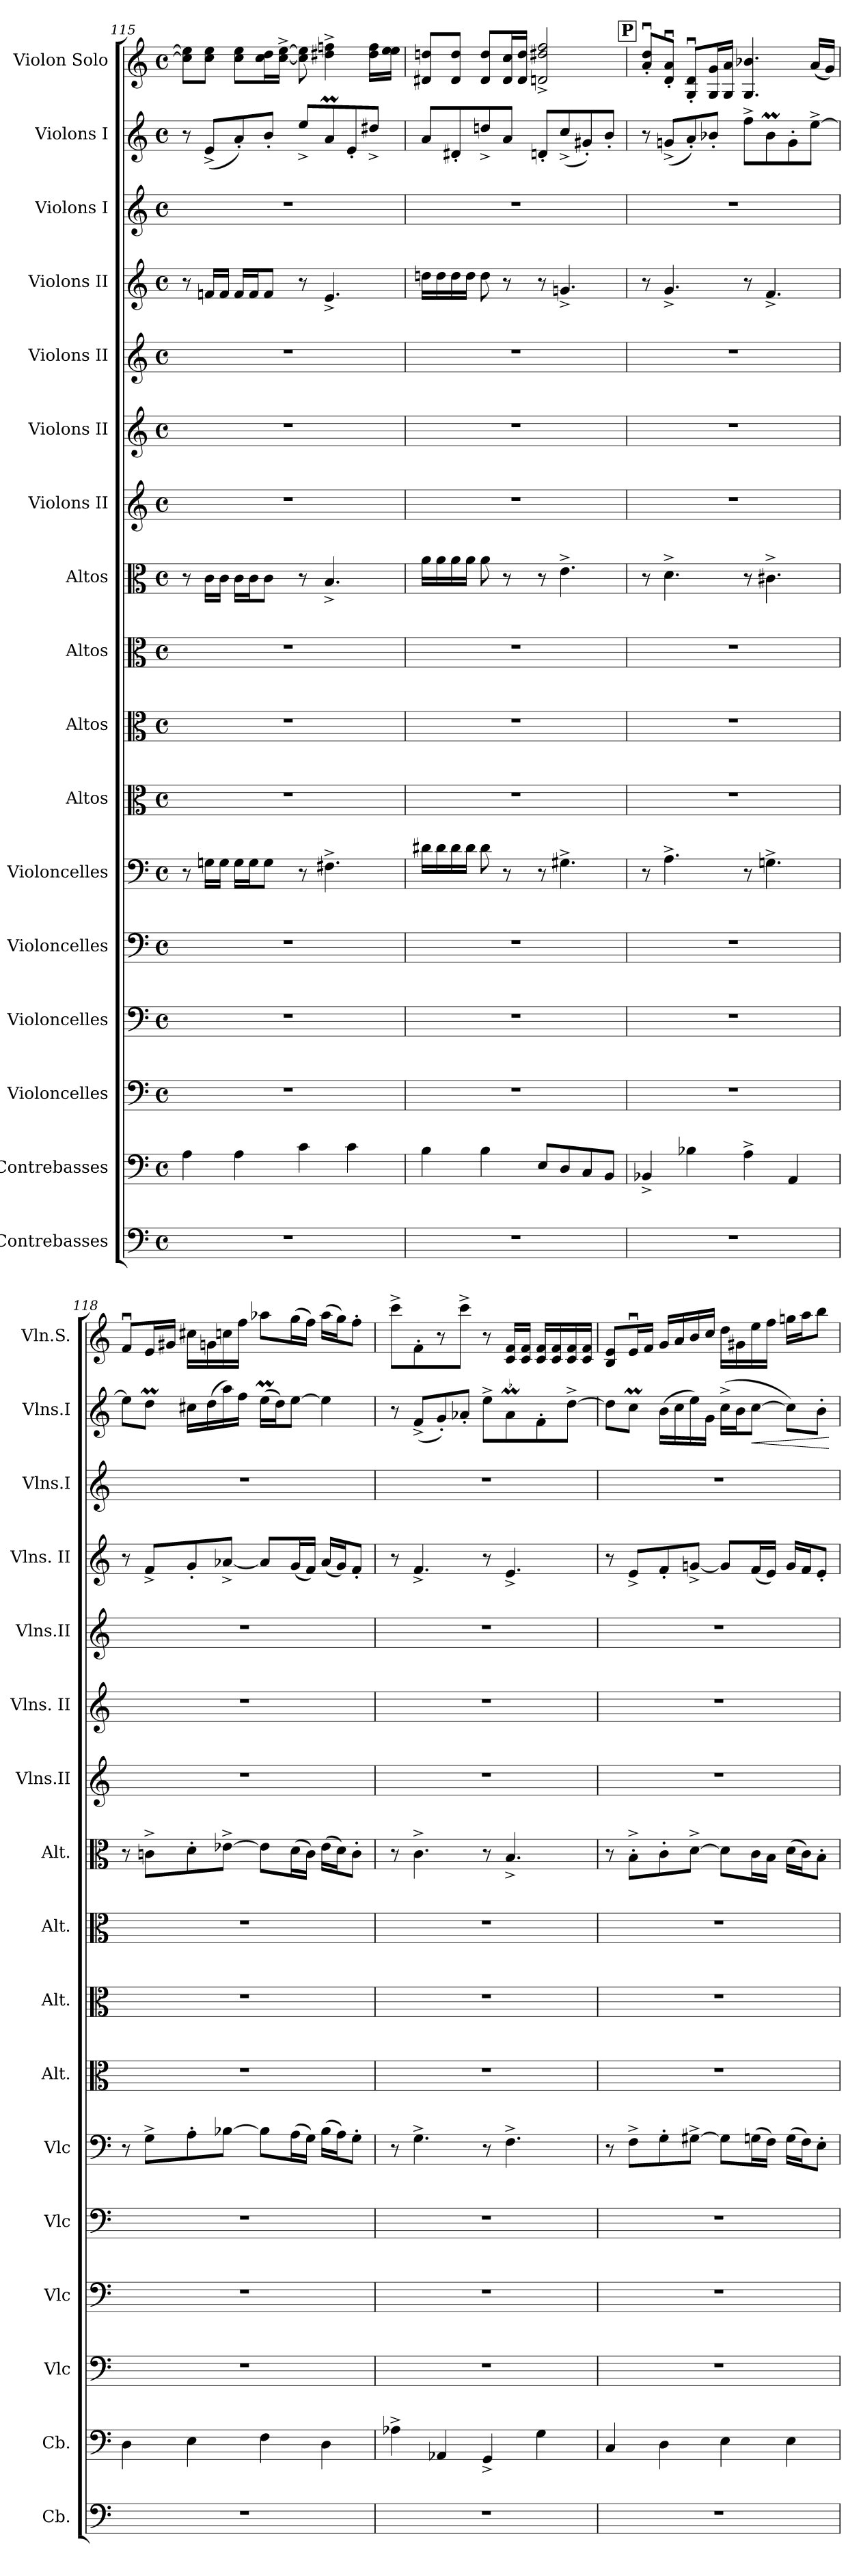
**kern	**kern	**kern	**kern	**kern	**kern	**kern	**kern	**kern	**kern	**kern	**kern	**kern	**kern	**kern	**kern	**dynam	**kern
*part17	*part16	*part15	*part14	*part13	*part12	*part11	*part10	*part9	*part8	*part7	*part6	*part5	*part4	*part3	*part2	*part2	*part1
*staff17	*staff16	*staff15	*staff14	*staff13	*staff12	*staff11	*staff10	*staff9	*staff8	*staff7	*staff6	*staff5	*staff4	*staff3	*staff2	*staff2	*staff1
*I"Contrebasses	*I"Contrebasses	*I"Violoncelles	*I"Violoncelles	*I"Violoncelles	*I"Violoncelles	*I"Altos	*I"Altos	*I"Altos	*I"Altos	*I"Violons II	*I"Violons II	*I"Violons II	*I"Violons II	*I"Violons I	*I"Violons I	*	*I"Violon Solo
*I'Cb.	*I'Cb.	*I'Vlc	*I'Vlc	*I'Vlc	*I'Vlc	*I'Alt.	*I'Alt.	*I'Alt.	*I'Alt.	*I'Vlns.II	*I'Vlns. II	*I'Vlns.II	*I'Vlns. II	*I'Vlns.I	*I'Vlns.I	*	*I'Vln.S.
!!LO:LB:g=z
*clefF4	*clefF4	*clefF4	*clefF4	*clefF4	*clefF4	*clefC3	*clefC3	*clefC3	*clefC3	*clefG2	*clefG2	*clefG2	*clefG2	*clefG2	*clefG2	*	*clefG2
*ITrd7c12	*ITrd7c12	*	*	*	*	*	*	*	*	*	*	*	*	*	*	*	*
*k[]	*k[]	*k[]	*k[]	*k[]	*k[]	*k[]	*k[]	*k[]	*k[]	*k[]	*k[]	*k[]	*k[]	*k[]	*k[]	*	*k[]
*M4/4	*M4/4	*M4/4	*M4/4	*M4/4	*M4/4	*M4/4	*M4/4	*M4/4	*M4/4	*M4/4	*M4/4	*M4/4	*M4/4	*M4/4	*M4/4	*	*M4/4
*met(c)	*met(c)	*met(c)	*met(c)	*met(c)	*met(c)	*met(c)	*met(c)	*met(c)	*met(c)	*met(c)	*met(c)	*met(c)	*met(c)	*met(c)	*met(c)	*	*met(c)
=115	=115	=115	=115	=115	=115	=115	=115	=115	=115	=115	=115	=115	=115	=115	=115	=115	=115
1r	4AA\	1r	1r	1r	8r	1r	1r	1r	8r	1r	1r	1r	8r	1r	8r	.	8cc\] 8ee\]L
.	.	.	.	.	16Gn\LL	.	.	.	16c\LL	.	.	.	16fn/LL	.	(<8e^/L	.	8cc\ 8ee\J
.	.	.	.	.	16G\JJ	.	.	.	16c\JJ	.	.	.	16f/JJ	.	.	.	.
.	4AA\	.	.	.	16G\LL	.	.	.	16c\LL	.	.	.	16f/LL	.	8a'/)	.	8cc\ 8ee\L
.	.	.	.	.	16G\J	.	.	.	16c\J	.	.	.	16f/J	.	.	.	.
.	.	.	.	.	8G\J	.	.	.	8c\J	.	.	.	8f/J	.	8b'/J	.	16cc\ 16dd\L
.	.	.	.	.	.	.	.	.	.	.	.	.	.	.	.	.	[16cc\^ [16ee\^JJ
.	4C\	.	.	.	8r	.	.	.	8r	.	.	.	8r	.	8ee^/L	.	8cc\] 8ee\]
.	.	.	.	.	4.F#X^\	.	.	.	4.B^/	.	.	.	4.e^/	.	8aM/	.	4dd#X\^ 4ffn\^
.	4C\	.	.	.	.	.	.	.	.	.	.	.	.	.	8e'/	.	.
.	.	.	.	.	.	.	.	.	.	.	.	.	.	.	8dd#X^/J	.	16dd#\ 16ff\LL
.	.	.	.	.	.	.	.	.	.	.	.	.	.	.	.	.	16ee\ 16ee\JJ
=116	=116	=116	=116	=116	=116	=116	=116	=116	=116	=116	=116	=116	=116	=116	=116	=116	=116
1r	4BB\	1r	1r	1r	16d#X\LL	1r	1r	1r	16a\LL	1r	1r	1r	16ddn\LL	1r	8a/L	.	8d#X/ 8ddn/L
.	.	.	.	.	16d#\	.	.	.	16a\	.	.	.	16dd\	.	.	.	.
.	.	.	.	.	16d#\	.	.	.	16a\	.	.	.	16dd\	.	8d#X'/	.	8d#/ 8dd/J
.	.	.	.	.	16d#\JJ	.	.	.	16a\JJ	.	.	.	16dd\JJ	.	.	.	.
.	4BB\	.	.	.	8d#\	.	.	.	8a\	.	.	.	8dd\	.	8ddn^/	.	8d#/ 8dd/L
.	.	.	.	.	8r	.	.	.	8r	.	.	.	8r	.	8a/J	.	16d#/ 16cc/L
.	.	.	.	.	.	.	.	.	.	.	.	.	.	.	.	.	16d#/ 16dd/JJ
.	8EE/L	.	.	.	8r	.	.	.	8r	.	.	.	8r	.	8dn'/L	.	2dn/^ 2dd#X/^ 2ff/^
.	8DD/	.	.	.	4.G#X^\	.	.	.	4.e^\	.	.	.	4.gn^/	.	(<8cc^/	.	.
.	8CC/	.	.	.	.	.	.	.	.	.	.	.	.	.	8g#X'/)	.	.
.	8BBB/J	.	.	.	.	.	.	.	.	.	.	.	.	.	8b'/J	.	.
!!LO:REH:place=s1:a:B:fs=14:t=P
=117	=117	=117	=117	=117	=117	=117	=117	=117	=117	=117	=117	=117	=117	=117	=117	=117	=117
1r	4BBB-X^/	1r	1r	1r	8r	1r	1r	1r	8r	1r	1r	1r	8r	1r	8r	.	8a/u' 8dd/u'L
.	.	.	.	.	4.A^\	.	.	.	4.d^\	.	.	.	4.g^/	.	(<8gn^/L	.	8d/u' 8a/u'J
.	4BB-X\	.	.	.	.	.	.	.	.	.	.	.	.	.	8a'/)	.	8G/u' 8d/u'L
.	.	.	.	.	.	.	.	.	.	.	.	.	.	.	8b-X'/J	.	16G/ 16g/L
.	.	.	.	.	.	.	.	.	.	.	.	.	.	.	.	.	16G/ 16a/JJ
.	4AA^\	.	.	.	8r	.	.	.	8r	.	.	.	8r	.	8ff^\L	.	4.G/ 4.b-X/
.	.	.	.	.	4.Gn^\	.	.	.	4.c#X^\	.	.	.	4.f^/	.	8b-M\	.	.
.	4AAA/	.	.	.	.	.	.	.	.	.	.	.	.	.	8g'\	.	.
.	.	.	.	.	.	.	.	.	.	.	.	.	.	.	[8ee^\J	.	(<16a/LL
.	.	.	.	.	.	.	.	.	.	.	.	.	.	.	.	.	16g/JJ)
!!LO:PB:g=z
=118	=118	=118	=118	=118	=118	=118	=118	=118	=118	=118	=118	=118	=118	=118	=118	=118	=118
1r	4DD\	1r	1r	1r	8r	1r	1r	1r	8r	1r	1r	1r	8r	1r	8ee\L]	.	8fu/L
.	.	.	.	.	8G^\L	.	.	.	8cn^\L	.	.	.	8f^/L	.	8ddM\J	.	16e/L
.	.	.	.	.	.	.	.	.	.	.	.	.	.	.	.	.	16g#X/JJ
.	4EE\	.	.	.	8A'\	.	.	.	8d'\	.	.	.	8g'/	.	16cc#X\LL	.	16cc#X\LL
.	.	.	.	.	.	.	.	.	.	.	.	.	.	.	(>16dd\	.	16gn\
.	.	.	.	.	[8B-X\J	.	.	.	[8e-X^\J	.	.	.	[8a-X^/J	.	16aa\)	.	16ccn\
.	.	.	.	.	.	.	.	.	.	.	.	.	.	.	16ff\JJ	.	16ff\JJ
.	4FF\	.	.	.	8B-\L]	.	.	.	8e-\L]	.	.	.	8a-/L]	.	(>16eem\LL	.	8aa-X\L
.	.	.	.	.	.	.	.	.	.	.	.	.	.	.	16dd\J)	.	.
.	.	.	.	.	(>16A\L	.	.	.	(>16d\L	.	.	.	(<16g/L	.	[8ee\J	.	(>16gg\L
.	.	.	.	.	16G\JJ)	.	.	.	16c\JJ)	.	.	.	16f/JJ)	.	.	.	16ff\JJ)
.	4DD\	.	.	.	(>16B-\LL	.	.	.	(>16e-\LL	.	.	.	(<16a-/LL	.	4ee\]	.	(>16aa-\LL
.	.	.	.	.	16A\J)	.	.	.	16d\J)	.	.	.	16g/J)	.	.	.	16gg\J)
.	.	.	.	.	8G'\J	.	.	.	8c'\J	.	.	.	8f'/J	.	.	.	8ff'\J
=119	=119	=119	=119	=119	=119	=119	=119	=119	=119	=119	=119	=119	=119	=119	=119	=119	=119
1r	4AA-X^\	1r	1r	1r	8r	1r	1r	1r	8r	1r	1r	1r	8r	1r	8r	.	8ccc^\L
.	.	.	.	.	4.G^\	.	.	.	4.c^\	.	.	.	4.f^/	.	(<8f^/L	.	8f'\
.	4AAA-X/	.	.	.	.	.	.	.	.	.	.	.	.	.	8g'/)	.	8r
.	.	.	.	.	.	.	.	.	.	.	.	.	.	.	8a-X'/J	.	8ccc^\J
.	4GGG^/	.	.	.	8r	.	.	.	8r	.	.	.	8r	.	8ee^\L	.	8r
.	.	.	.	.	4.F^\	.	.	.	4.B^/	.	.	.	4.e^/	.	8a-M\	.	16c/ 16f/LL
.	.	.	.	.	.	.	.	.	.	.	.	.	.	.	.	.	16c/ 16f/JJ
.	4GG\	.	.	.	.	.	.	.	.	.	.	.	.	.	8f'\	.	16c/ 16f/LL
.	.	.	.	.	.	.	.	.	.	.	.	.	.	.	.	.	16c/ 16f/
.	.	.	.	.	.	.	.	.	.	.	.	.	.	.	[8dd^\J	.	16c/ 16f/
.	.	.	.	.	.	.	.	.	.	.	.	.	.	.	.	.	16c/ 16f/JJ
=120	=120	=120	=120	=120	=120	=120	=120	=120	=120	=120	=120	=120	=120	=120	=120	=120	=120
1r	4CC/	1r	1r	1r	8r	1r	1r	1r	8r	1r	1r	1r	8r	1r	8dd\L]	.	8B/ 8e/L
.	.	.	.	.	8F^\L	.	.	.	8B'^\L	.	.	.	8e^/L	.	8ccM\J	.	16eu/L
.	.	.	.	.	.	.	.	.	.	.	.	.	.	.	.	.	16f/JJ
.	4DD\	.	.	.	8G'\	.	.	.	8c'\	.	.	.	8f'/	.	(>16b\LL	.	16g/LL
.	.	.	.	.	.	.	.	.	.	.	.	.	.	.	16cc\	.	16a/
.	.	.	.	.	[8G#X^\J	.	.	.	[8d^\J	.	.	.	[8gn^/J	.	16ee\)	.	16b/
.	.	.	.	.	.	.	.	.	.	.	.	.	.	.	16g\JJ	.	16cc/JJ
.	4EE\	.	.	.	8G#\L]	.	.	.	8d\L]	.	.	.	8g/L]	.	(>16cc^\LL	.	16dd\LL
.	.	.	.	.	.	.	.	.	.	.	.	.	.	.	16b\J	.	16g#X\
!	!	!	!	!	!	!	!	!	!	!	!	!	!	!	!	!LO:HP:b	!
.	.	.	.	.	(>16Gn\L	.	.	.	16c\L	.	.	.	(<16f/L	.	[8cc\J	<	16ee\
.	.	.	.	.	16F\JJ)	.	.	.	16B\JJ	.	.	.	16e/JJ)	.	.	.	16ff\JJ
.	4EE\	.	.	.	(>16G\LL	.	.	.	(>16d\LL	.	.	.	16g/LL	.	8cc\L])	.	16ggn\LL
.	.	.	.	.	16F\J)	.	.	.	16c\J)	.	.	.	16f/J	.	.	.	16aa\J
.	.	.	.	.	8E'\J	.	.	.	8B'\J	.	.	.	8e'/J	.	8b'\J	.	8bb\J
.	.	.	.	.	.	.	.	.	.	.	.	.	.	.	.	[	.
=	=	=	=	=	=	=	=	=	=	=	=	=	=	=	=	=	=
*-	*-	*-	*-	*-	*-	*-	*-	*-	*-	*-	*-	*-	*-	*-	*-	*-	*-
